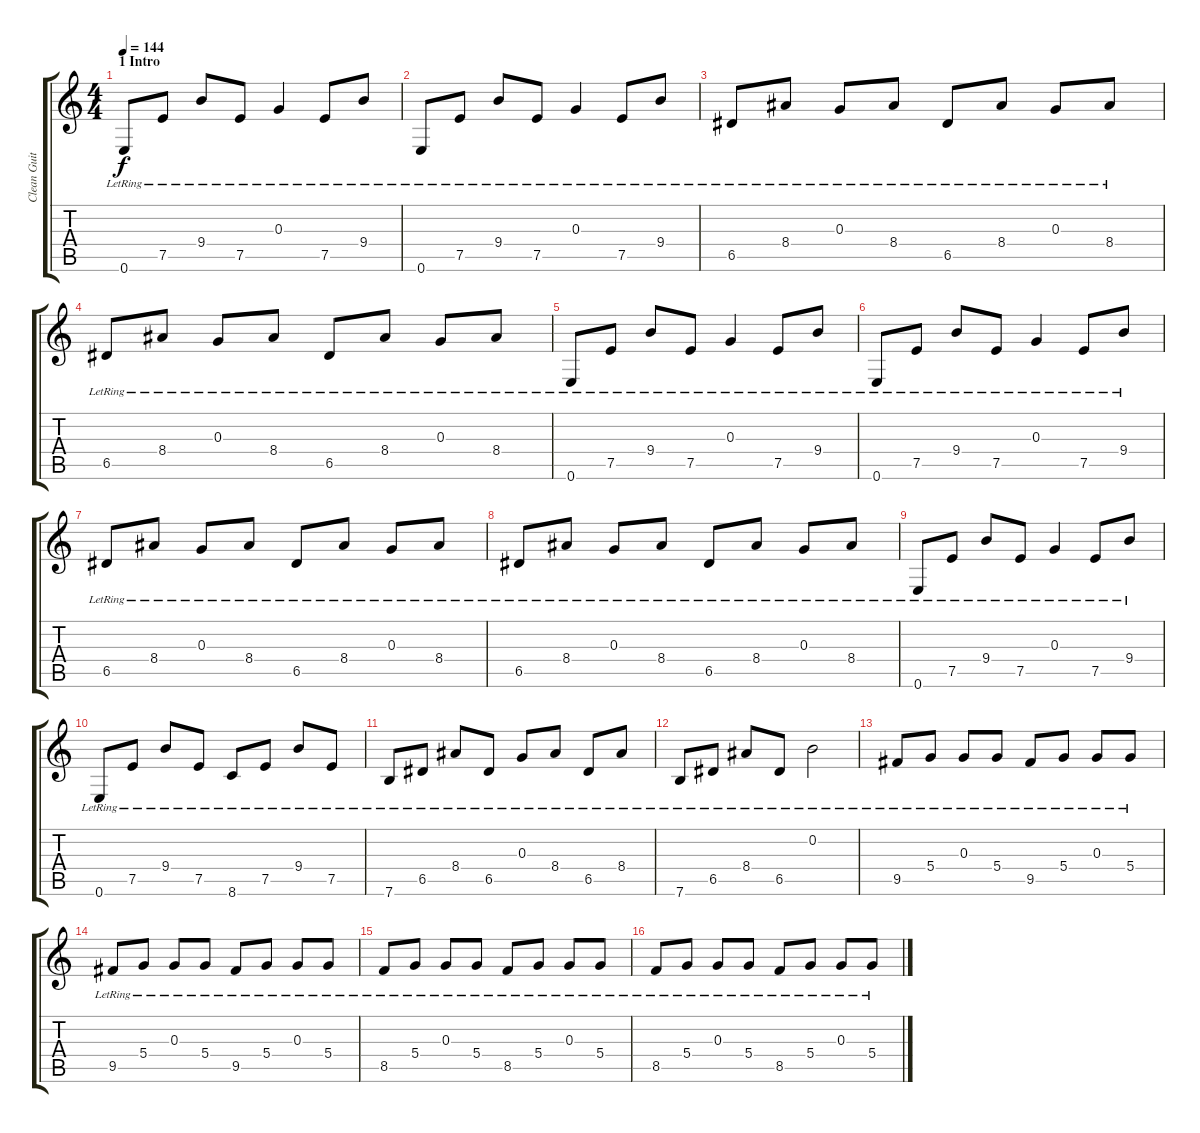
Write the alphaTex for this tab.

\track ("Clean Guitar" "Clean Guit") {instrument electricguitarjazz}
\staff {score tabs}
\tuning (E4 B3 G3 D3 A2 E2) {hide}
\ts (4 4)
\section ("" "1 Intro")
\tempo 144
\clef g2
\ks c
0.6{lr}.8{dy f instrument electricguitarjazz} 7.5{lr}.8 9.4{lr}.8 7.5{lr}.8 0.3{lr}.4 7.5{lr}.8 9.4{lr}.8 |
0.6{lr}.8 7.5{lr}.8 9.4{lr}.8 7.5{lr}.8 0.3{lr}.4 7.5{lr}.8 9.4{lr}.8 |
6.5{lr}.8 8.4{lr}.8 0.3{lr}.8 8.4{lr}.8 6.5{lr}.8 8.4{lr}.8 0.3{lr}.8 8.4{lr}.8 |
6.5{lr}.8 8.4{lr}.8 0.3{lr}.8 8.4{lr}.8 6.5{lr}.8 8.4{lr}.8 0.3{lr}.8 8.4{lr}.8 |
0.6{lr}.8 7.5{lr}.8 9.4{lr}.8 7.5{lr}.8 0.3{lr}.4 7.5{lr}.8 9.4{lr}.8 |
0.6{lr}.8 7.5{lr}.8 9.4{lr}.8 7.5{lr}.8 0.3{lr}.4 7.5{lr}.8 9.4{lr}.8 |
6.5{lr}.8 8.4{lr}.8 0.3{lr}.8 8.4{lr}.8 6.5{lr}.8 8.4{lr}.8 0.3{lr}.8 8.4{lr}.8 |
6.5{lr}.8 8.4{lr}.8 0.3{lr}.8 8.4{lr}.8 6.5{lr}.8 8.4{lr}.8 0.3{lr}.8 8.4{lr}.8 |
0.6{lr}.8 7.5{lr}.8 9.4{lr}.8 7.5{lr}.8 0.3{lr}.4 7.5{lr}.8 9.4{lr}.8 |
0.6{lr}.8 7.5{lr}.8 9.4{lr}.8 7.5{lr}.8 8.6{lr}.8 7.5{lr}.8 9.4{lr}.8 7.5{lr}.8 |
7.6{lr}.8 6.5{lr}.8 8.4{lr}.8 6.5{lr}.8 0.3{lr}.8 8.4{lr}.8 6.5{lr}.8 8.4{lr}.8 |
7.6{lr}.8 6.5{lr}.8 8.4{lr}.8 6.5{lr}.8 0.2{lr}.2 |
9.5{lr}.8 5.4{lr}.8 0.3{lr}.8 5.4{lr}.8 9.5{lr}.8 5.4{lr}.8 0.3{lr}.8 5.4{lr}.8 |
9.5{lr}.8 5.4{lr}.8 0.3{lr}.8 5.4{lr}.8 9.5{lr}.8 5.4{lr}.8 0.3{lr}.8 5.4{lr}.8 |
8.5{lr}.8 5.4{lr}.8 0.3{lr}.8 5.4{lr}.8 8.5{lr}.8 5.4{lr}.8 0.3{lr}.8 5.4{lr}.8 |
8.5{lr}.8 5.4{lr}.8 0.3{lr}.8 5.4{lr}.8 8.5{lr}.8 5.4{lr}.8 0.3{lr}.8 5.4{lr}.8
